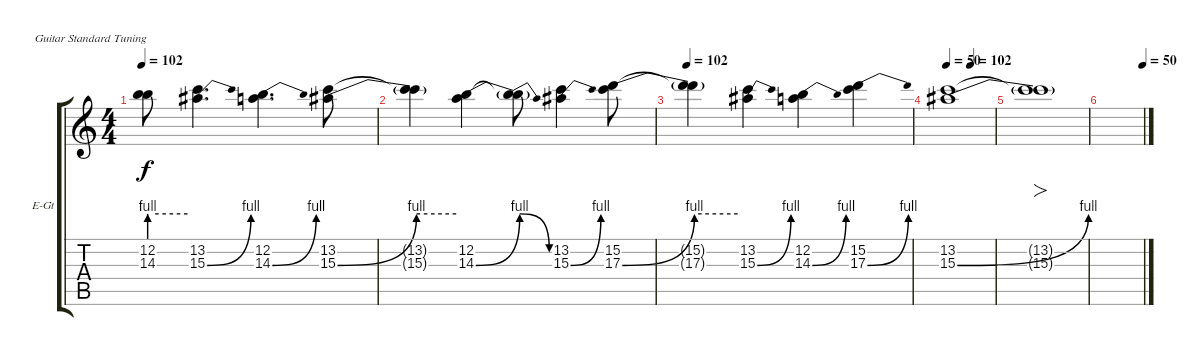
\defaultSystemsLayout 4
\bracketExtendMode groupsimilarinstruments
\firstSystemTrackNameOrientation horizontal
\otherSystemsTrackNameOrientation horizontal
\track ("Telecaster Solo (Page)" "E-Gt") {instrument distortionguitar}
\staff {score tabs}
\tuning (E4 B3 G3 D3 A2 E2)
\ts (4 4)
\tempo 102
\clef g2
\ks c
(12.2{t} 14.3{be (hold 0 4 60 4) t}).8{dy f} (13.2 15.3{be (bend 0 0 60 4)}).4{d} (12.2 14.3{be (bend 0 0 60 4)}).4{d} (13.2 15.3{be (bend 0 0 60 4)}).8 |
(13.2{t} 15.3{be (hold 0 4 60 4) t}).4 (12.2 14.3{be (bend 0 0 60 4)}).4 (12.2{t} 14.3{be (release 0 4 60 0) t}).8 (13.2 15.3{be (bend 0 0 60 4)}).4 (15.2 17.3{be (bend 0 0 60 4)}).8 |
\tempo 102
(15.2{t} 17.3{be (hold 0 4 60 4) t}).4 (13.2 15.3{be (bend 0 0 60 4)}).4 (12.2 14.3{be (bend 0 0 60 4)}).4 (15.2 17.3{be (bend 0 0 60 4)}).4 |
\tempo 50
\tempo (102 0.5)
(13.2 15.3{be (bend 0 0 8.4 4)}).1 |
(15.3{t} 13.2{t}).1{fo} |
\tempo (50 1)
